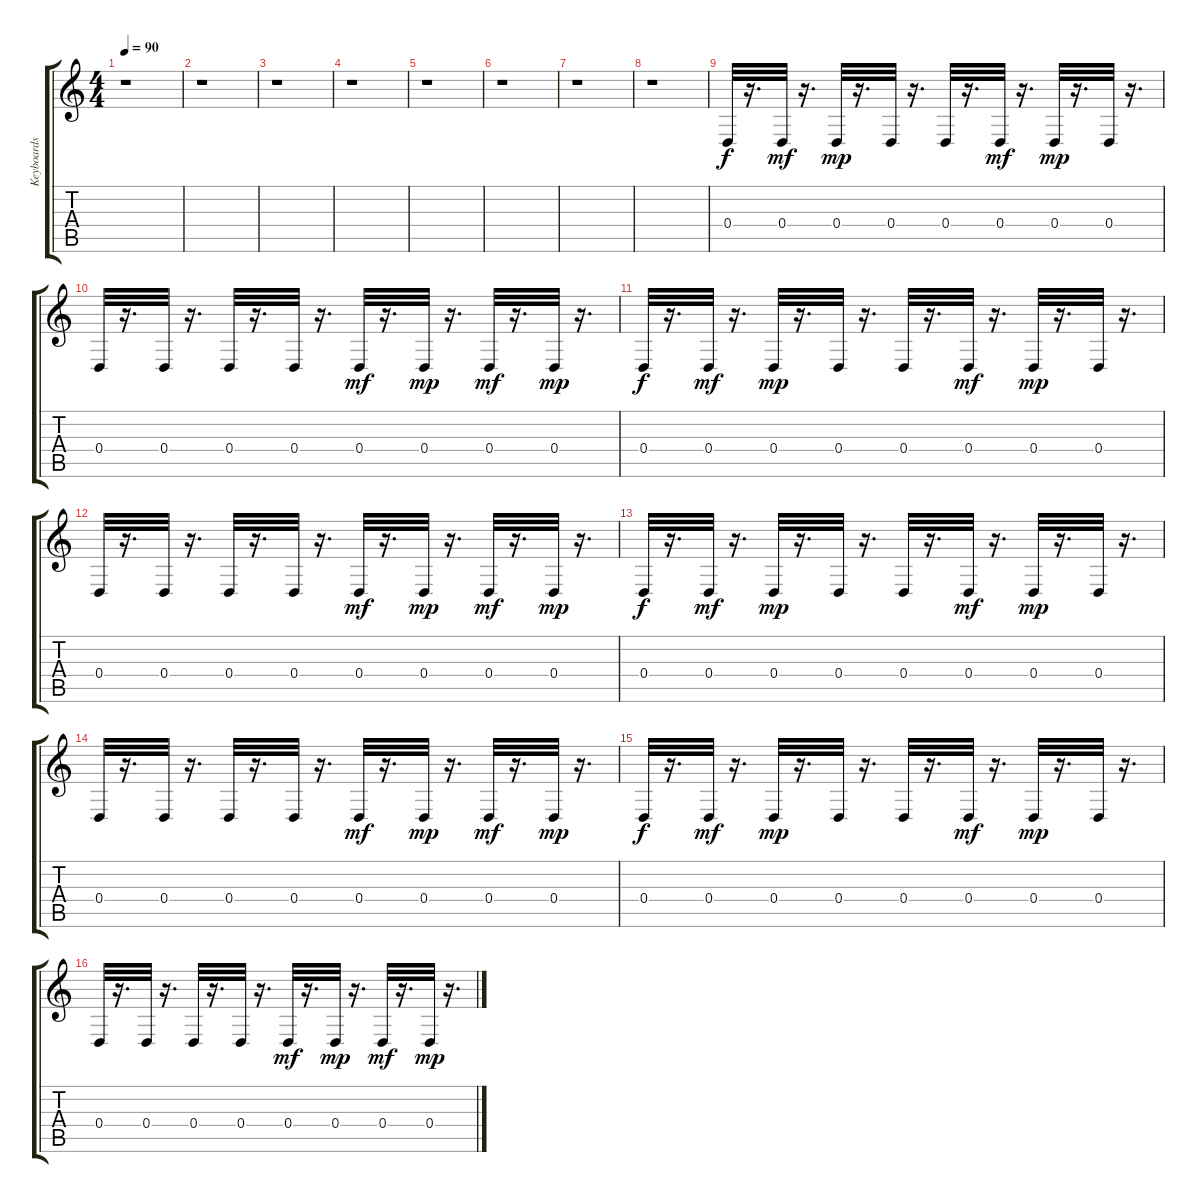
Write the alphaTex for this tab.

\track ("Keyboards" "Keyboards") {instrument ocarina}
\staff {score tabs}
\tuning (E4 B3 G3 D3 A2 E2) {hide}
\ts (4 4)
\tempo 90
\clef g2
\ks c
r.1{dy f instrument ocarina} |
r.1 |
r.1 |
r.1 |
r.1 |
r.1 |
r.1 |
r.1 |
0.4.32{instrument ocarina} r.16{d} 0.4.32{dy mf} r.16{d} 0.4.32{dy mp} r.16{d} 0.4.32 r.16{d} 0.4.32 r.16{d} 0.4.32{dy mf} r.16{d} 0.4.32{dy mp} r.16{d} 0.4.32 r.16{d} |
0.4.32 r.16{d} 0.4.32 r.16{d} 0.4.32 r.16{d} 0.4.32 r.16{d} 0.4.32{dy mf} r.16{d} 0.4.32{dy mp} r.16{d} 0.4.32{dy mf} r.16{d} 0.4.32{dy mp} r.16{d} |
0.4.32{dy f} r.16{d} 0.4.32{dy mf} r.16{d} 0.4.32{dy mp} r.16{d} 0.4.32 r.16{d} 0.4.32 r.16{d} 0.4.32{dy mf} r.16{d} 0.4.32{dy mp} r.16{d} 0.4.32 r.16{d} |
0.4.32 r.16{d} 0.4.32 r.16{d} 0.4.32 r.16{d} 0.4.32 r.16{d} 0.4.32{dy mf} r.16{d} 0.4.32{dy mp} r.16{d} 0.4.32{dy mf} r.16{d} 0.4.32{dy mp} r.16{d} |
0.4.32{dy f} r.16{d} 0.4.32{dy mf} r.16{d} 0.4.32{dy mp} r.16{d} 0.4.32 r.16{d} 0.4.32 r.16{d} 0.4.32{dy mf} r.16{d} 0.4.32{dy mp} r.16{d} 0.4.32 r.16{d} |
0.4.32 r.16{d} 0.4.32 r.16{d} 0.4.32 r.16{d} 0.4.32 r.16{d} 0.4.32{dy mf} r.16{d} 0.4.32{dy mp} r.16{d} 0.4.32{dy mf} r.16{d} 0.4.32{dy mp} r.16{d} |
0.4.32{dy f} r.16{d} 0.4.32{dy mf} r.16{d} 0.4.32{dy mp} r.16{d} 0.4.32 r.16{d} 0.4.32 r.16{d} 0.4.32{dy mf} r.16{d} 0.4.32{dy mp} r.16{d} 0.4.32 r.16{d} |
0.4.32 r.16{d} 0.4.32 r.16{d} 0.4.32 r.16{d} 0.4.32 r.16{d} 0.4.32{dy mf} r.16{d} 0.4.32{dy mp} r.16{d} 0.4.32{dy mf} r.16{d} 0.4.32{dy mp} r.16{d}
